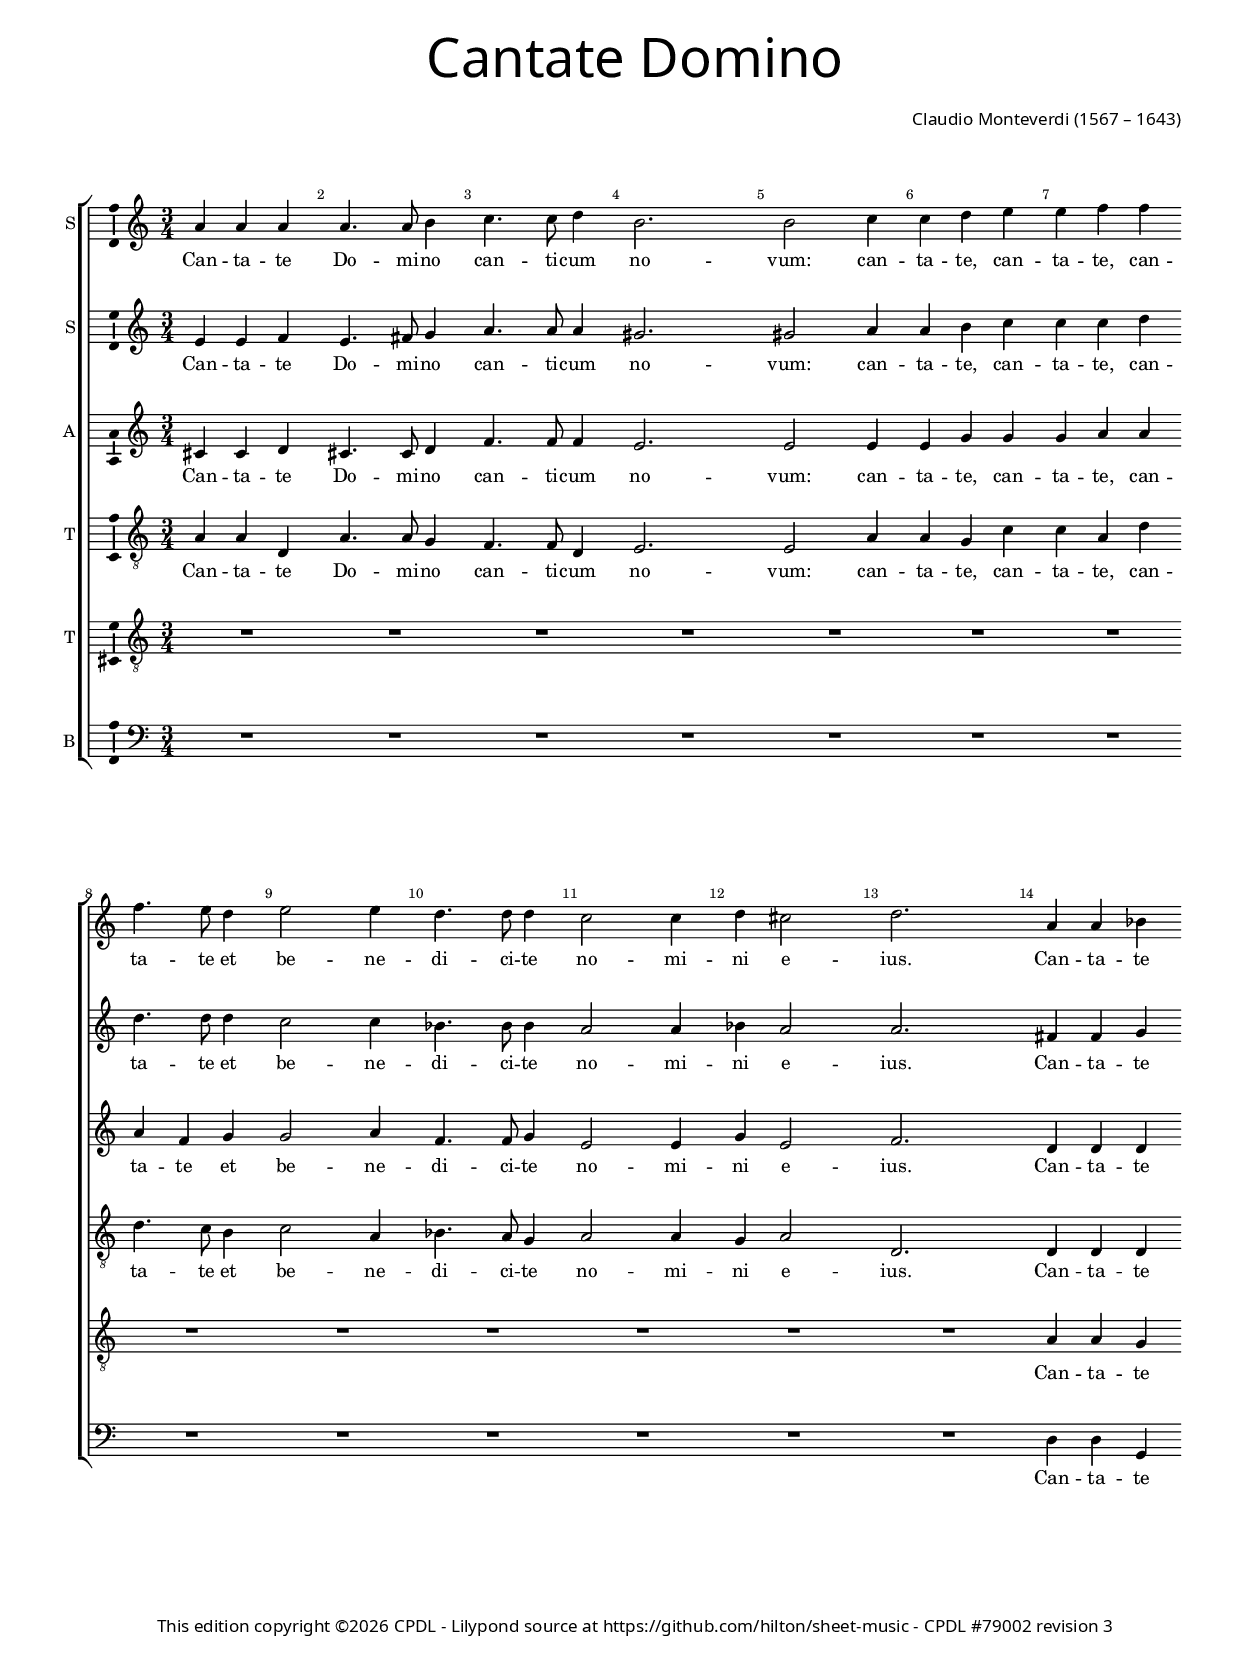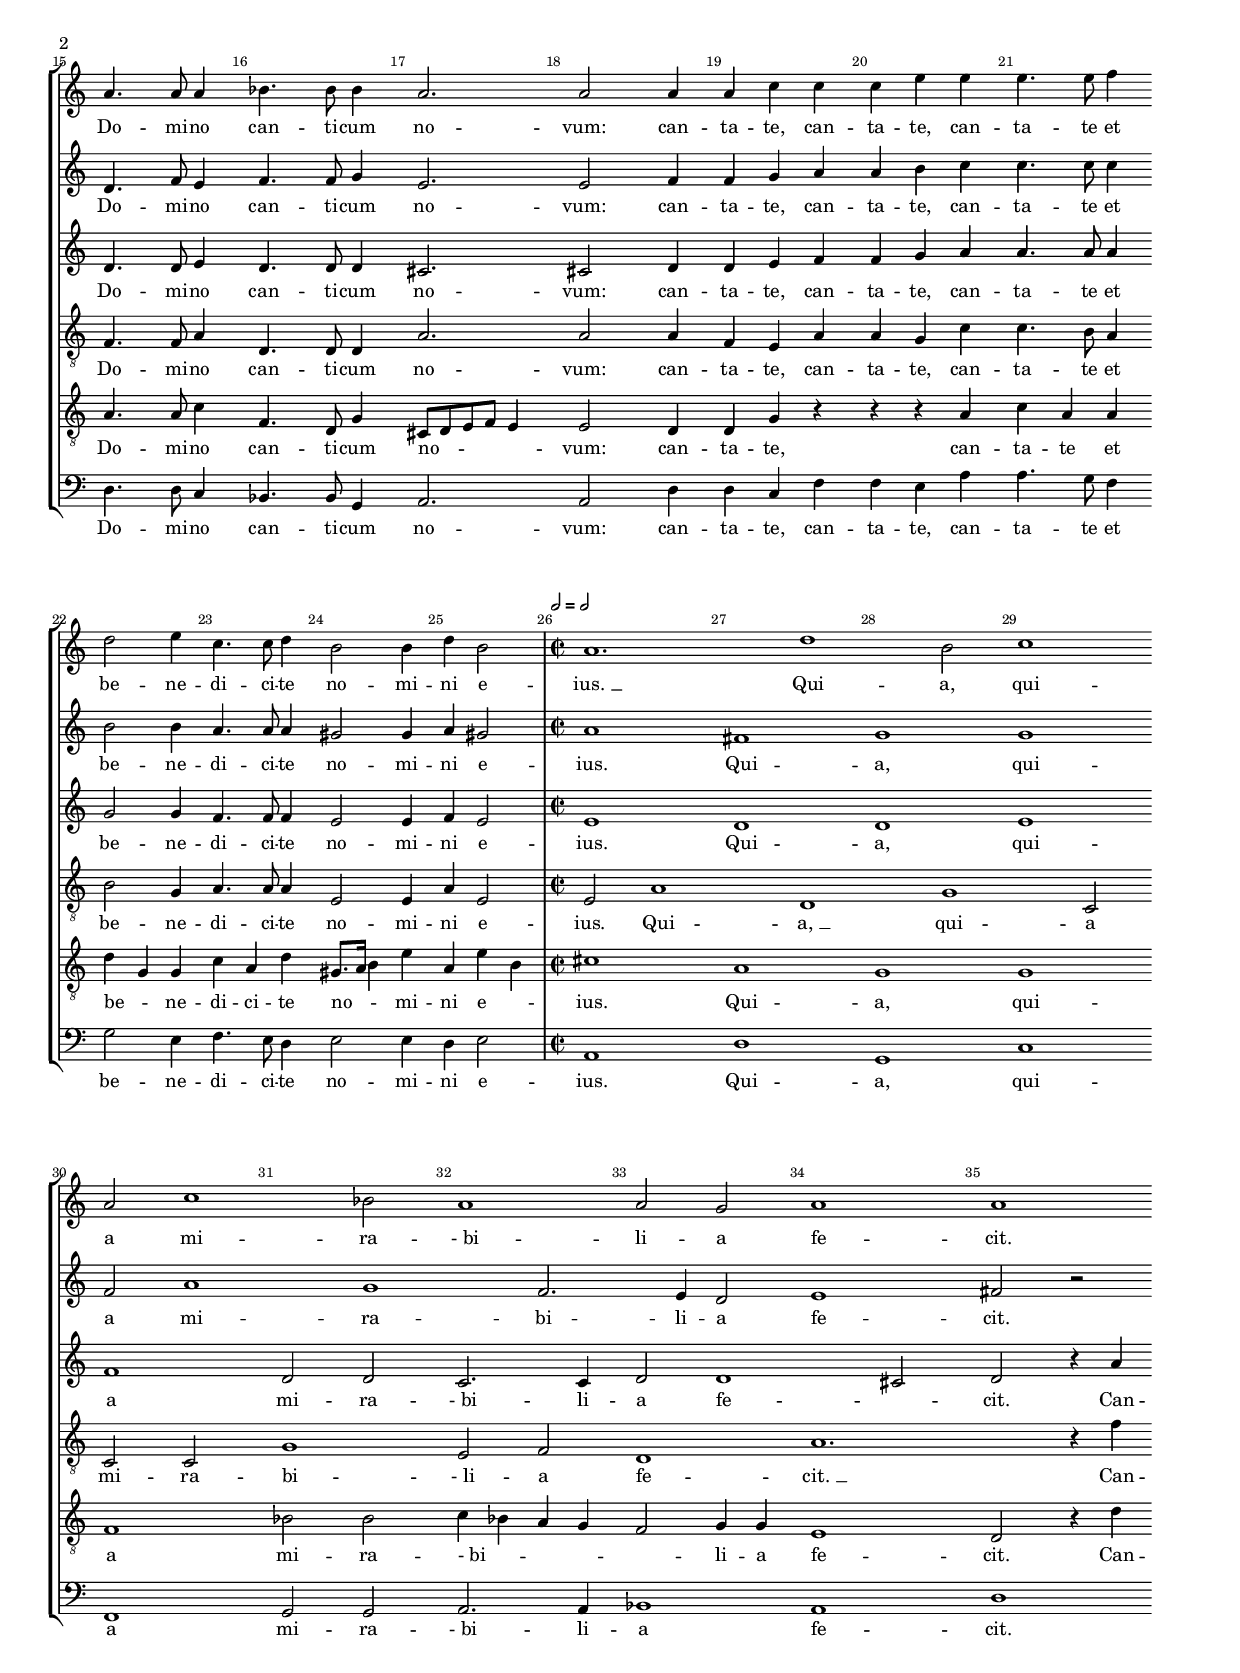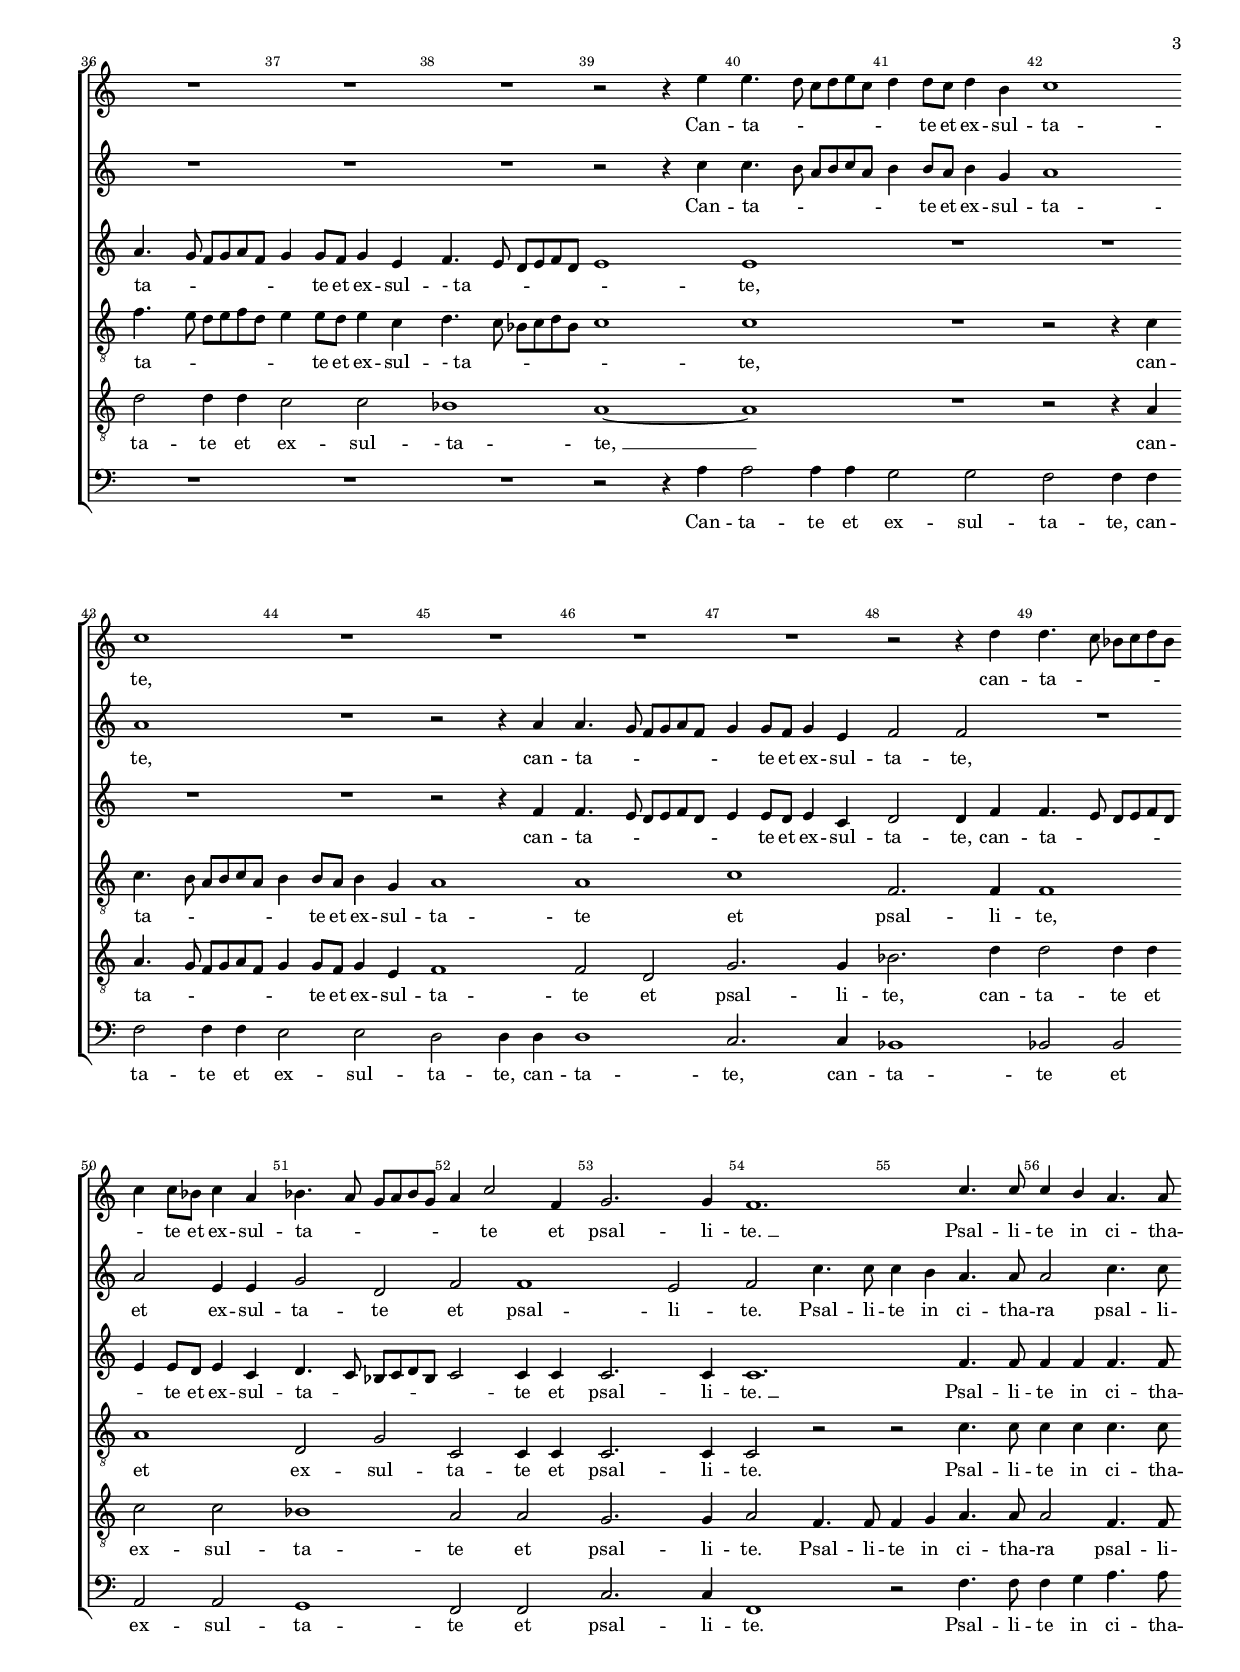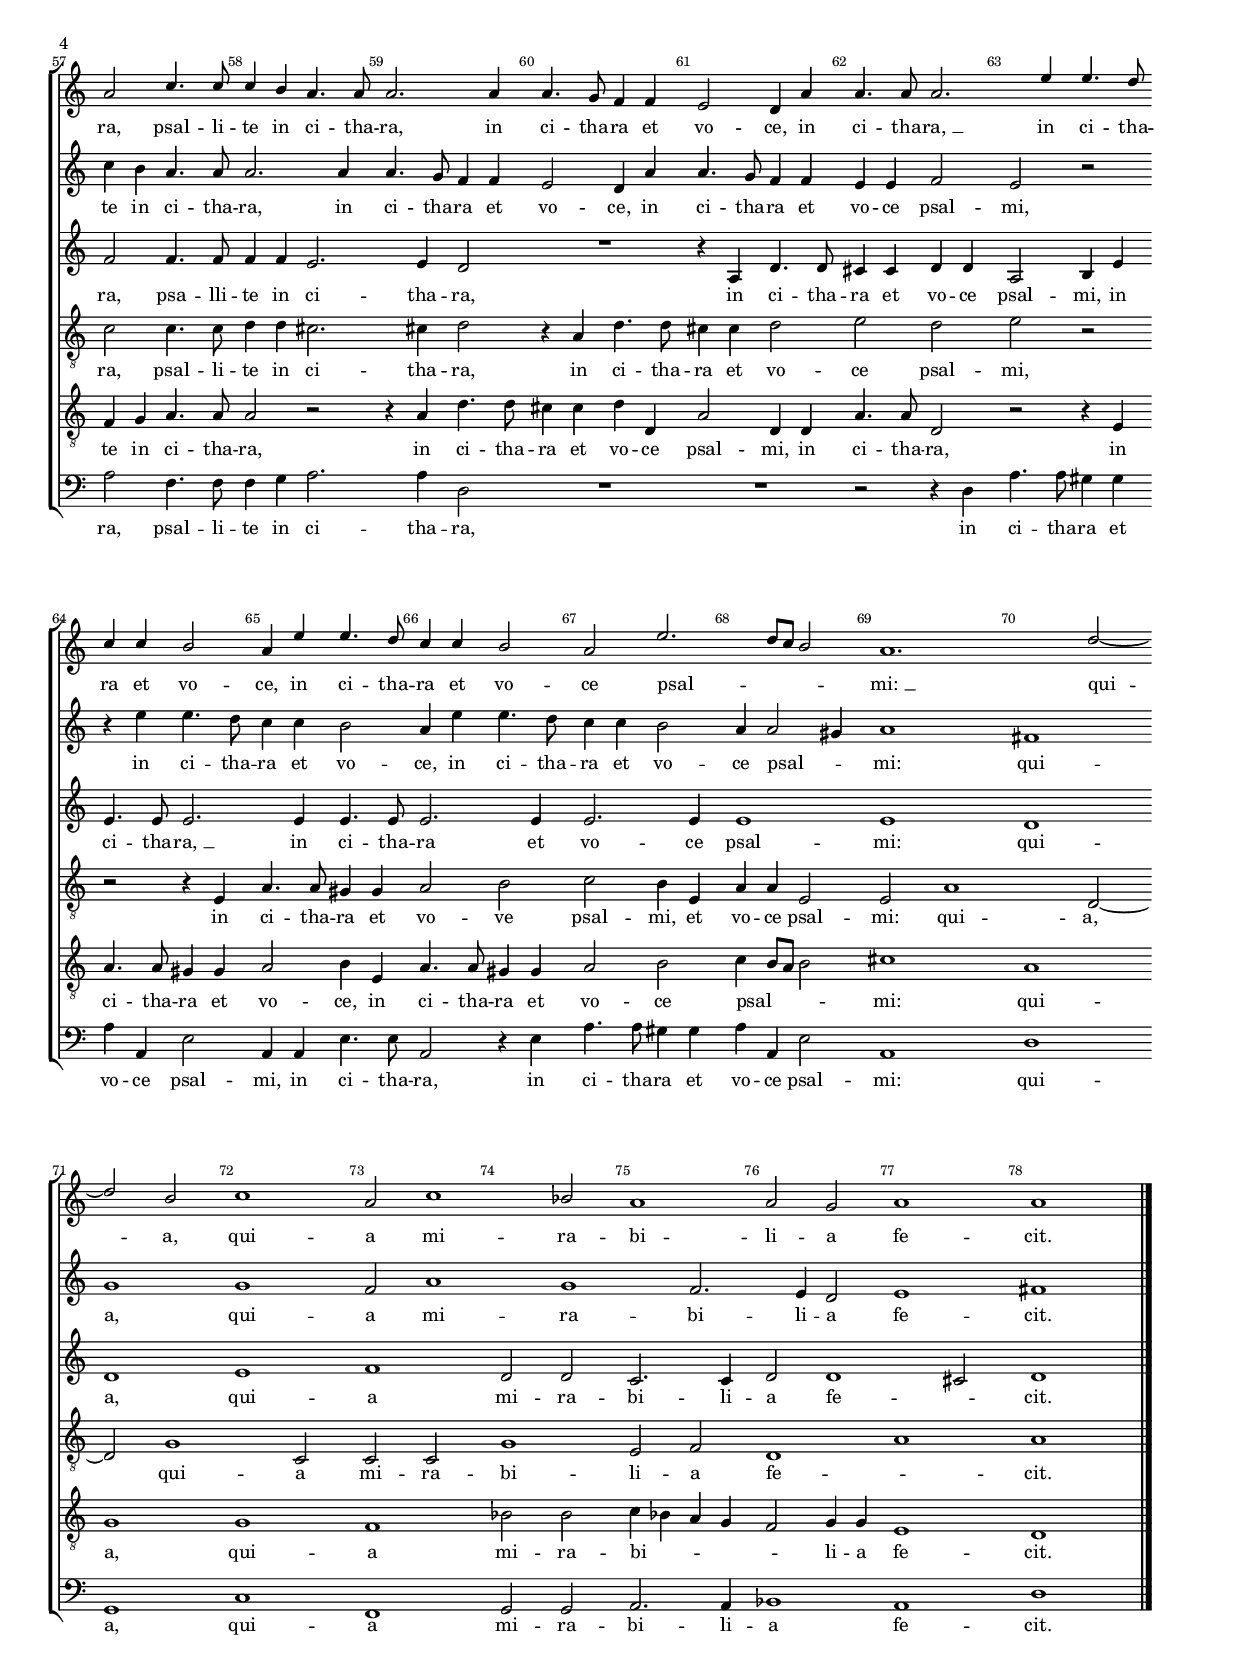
% Copyright ©2023 Peter Hilton - https://github.com/hilton
% Based on CPDL #12928?

\version "2.24.2"
revision = "3"
\pointAndClickOff

#(set-global-staff-size 15)

\paper {
	#(define fonts (make-pango-font-tree "Century Schoolbook L" "Source Sans Pro" "Luxi Mono" (/ 15 20)))
	annotate-spacing = ##f
	two-sided = ##t
	top-margin = 15\mm
	inner-margin = 15\mm
	outer-margin = 10\mm
	bottom-margin = 10\mm
	markup-system-spacing = #'( (padding . 8) )
	system-system-spacing = #'( (basic-distance . 20) (stretchability . 100) )
  	ragged-bottom = ##f
	ragged-last-bottom = ##t
	indent = 0
} 

year = #(strftime "©%Y" (localtime (current-time)))

\header {
	title = \markup \medium \fontsize #6 \override #'(font-name . "Source Sans Pro Light") {
		"Cantate Domino"
	}
	composer = \markup \sans {
		\vspace #2
		\column {
			\line { \with-url #"http://en.wikipedia.org/wiki/Claudio_Monteverdi" "Claudio Monteverdi" (1567 – 1643) }
		}
	}
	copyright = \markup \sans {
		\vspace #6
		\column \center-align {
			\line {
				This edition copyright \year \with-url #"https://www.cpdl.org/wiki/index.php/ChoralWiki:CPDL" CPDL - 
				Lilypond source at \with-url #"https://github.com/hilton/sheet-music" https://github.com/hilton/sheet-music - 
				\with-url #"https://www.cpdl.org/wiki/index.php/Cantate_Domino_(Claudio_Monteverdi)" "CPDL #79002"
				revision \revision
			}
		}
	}
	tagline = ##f
}

\layout {
  	ragged-right = ##f
  	ragged-last = ##f
	\context {
		\Score
		\override BarNumber #'self-alignment-X = #CENTER
		\override BarNumber #'break-visibility = #'#(#f #t #t)
		\override SpanBar #'transparent = ##t
		\override BarLine #'transparent = ##t
%		\remove "Metronome_mark_engraver"
		\override VerticalAxisGroup #'staff-staff-spacing = #'((basic-distance . 10) (stretchability . 100))
	}
	\context {
		\Staff
	}
	\context { 
		\Voice 
		\override NoteHead #'style = #'baroque
		\consists "Horizontal_bracket_engraver"
		\consists "Ambitus_engraver"
	}
	\context {
		\Score
		proportionalNotationDuration = #(ly:make-moment 1 8)
      \override SpacingSpanner #'uniform-stretching = ##t
	}
}


global= { 
	\key c \major
	\tempo 2 = 52
	\time 4/2
	\set Staff.midiInstrument = "choir aahs"
	\accidentalStyle "forget"
}

showBarLine = {
	\once \override Score.BarLine #'transparent = ##f
	\once \override Score.SpanBar #'transparent = ##f 
}
ficta = { \once \set suggestAccidentals = ##t }


sopranoA =  \relative a' {
  \clef "treble" \time 3/4 \key c \major | % 1
  a4 a4 a4 | % 2
  a4. a8 b4 | % 3
  c4. c8 d4 | % 4
  b2. | % 5
  b2 c4 | % 6
  c4 d4 e4 | % 7
  e4 f4 f4 | \break % 8
  f4. e8 d4 | % 9
  e2 e4 | \barNumberCheck #10
  d4. d8 d4 | % 11
  c2 c4 | % 12
  d4 cis2 | % 13
  d2. | % 14
  a4 a4 bes4 | \break % 15
  a4. a8 a4 | % 16
  bes4. bes8 bes4 | % 17
  a2. | % 18
  a2 a4 | % 19
  a4 c4 c4 | \barNumberCheck #20
  c4 e4 e4 | % 21
  e4. e8 f4 | \break % 22
  d2 e4 | % 23
  c4. c8 d4 | % 24
  b2 b4 | % 25
  d4 b2 \showBarLine | % 26
  \time 2/2  a1. d1 b2 | % 29
  c1 | \barNumberCheck #30
  a2 c1 bes2 | % 32
  a1 | % 33
  a2 g2 | % 34
  a1 | % 35
  a1 | \break % 36
  R1*2 | % 38
  R1 | % 39
  r2 r4 e'4 | \barNumberCheck #40
  e4. d8 c8 d8 e8
  c8 | % 41
  d4 d8 c8 d4 b4 | % 42
  c1 | % 43
  c1 | % 44
  R1*4 | % 48
  r2 r4 d4 | % 49
  d4. c8 bes8 c8 d8
  bes8 | \break \barNumberCheck #50
  c4 c8 bes8 c4 a4 | % 51
  bes4. a8 g8 a8 bes8 \stemUp
  g8 | % 52
  a4 c2 f,4 | % 53
  g2. g4 | % 54
  f1. c'4. c8 | % 56
  c4 b4 a4. a8 | % 57
  a2 c4. c8 | % 58
  c4 b4 a4. a8 | % 59
  a2. a4 | \barNumberCheck #60
  a4. g8 f4 f4 | % 61
  e2 d4 a'4 | % 62
  a4. a8 a2. e'4 e4. d8 | % 64
  c4 c4 b2 | % 65
  a4 e'4 e4. d8 | % 66
  c4 c4 b2 | % 67
  a2 e'2. d8 c8 b2 | % 69
  a1. d2 ~ | % 71
  d2 b2 | % 72
  c1 | % 73
  a2 c1 bes2 | % 75
  a1 | % 76
  a2 g2 | % 77
  a1 | % 78
  a1 \showBarLine \bar "|."
}

sopranoALyrics =  \lyricmode {
  \set
  ignoreMelismata = ##t Can -- ta -- te Do -- mi -- no can -- ti --
  cum no -- "vum:" can -- ta -- "te," can -- ta -- "te," can -- ta --
  te et be -- ne -- di -- ci -- te no -- mi -- ni e -- "ius." Can --
  ta -- te Do -- mi -- no can -- ti -- cum no -- "vum:" can -- ta --
  "te," can -- ta -- "te," can -- ta -- te et be -- ne -- di -- ci --
  te no -- mi -- ni e -- "ius. " __ Qui -- "a," qui -- a
  mi -- ra -- "- bi" -- li -- a fe -- "cit." Can -- ta --
  _ _ _ _ _ _ te et ex -- sul -- ta --
  "te," can -- ta -- _ _ _ _ _ _ te et
  ex -- sul -- ta -- _ _ _ _ _ _ te et
  psal -- li -- "te. " __ Psal -- li -- te in ci -- tha -- "ra,"
  psal -- li -- te in ci -- tha -- "ra," in ci -- tha -- ra et vo --
  "ce," in ci -- tha -- "ra, " __ in ci -- tha -- ra et vo --
  "ce," in ci -- tha -- ra et vo -- ce psal -- _ _
  _ "mi: " __ qui -- _ "a," qui -- a mi -- ra
  -- bi -- li -- a fe -- "cit."
}

sopranoB =  \relative e' {
  \clef "treble" \time 3/4 \key c \major | % 1
  e4 e4 f4 | % 2
  e4. fis8 g4 | % 3
  a4. a8 a4 | % 4
  gis2. | % 5
  gis2 a4 | % 6
  a4 b4 c4 | % 7
  c4 c4 d4 | % 8
  d4. d8 d4 | % 9
  c2 c4 | \barNumberCheck #10
  bes4. bes8 bes4 | % 11
  a2 a4 | % 12
  bes4 a2 | % 13
  a2. | % 14
  fis4 fis4 g4 | % 15
  d4. f8 e4 | % 16
  f4. f8 g4 | % 17
  e2. | % 18
  e2 f4 | % 19
  f4 g4 a4 | \barNumberCheck #20
  a4 b4 c4 | % 21
  c4. c8 c4 | % 22
  b2 b4 | % 23
  a4. a8 a4 | % 24
  gis2 gis4 | % 25
  a4 gis2 | % 26
  \tempo \markup {
    \rhythm { 2[s] } = \rhythm { 2[s] }
  }
  \time 2/2  a1 | % 27
  fis1 | % 28
  g1 | % 29
  g1 | \barNumberCheck #30
  f2 a1 g1 f2. e4 d2 | % 34
  e1 | % 35
  fis2 r2 | % 36
  R1*2 | % 38
  R1 | % 39
  r2 r4 c'4 | \barNumberCheck #40
  c4. b8 a8 b8 c8 a8
  | % 41
  b4 b8 a8 b4 g4 | % 42
  a1 | % 43
  a1 | % 44
  R1 | % 45
  r2 r4 a4 | % 46
  a4. g8 f8 g8 a8 f8 | % 47
  g4 g8 f8 g4 e4 | % 48
  f2 f2 | % 49
  R1 | \barNumberCheck #50
  a2 e4 e4 | % 51
  g2 d2 | % 52
  f2 f1 e2 | % 54
  f2 c'4. c8 | % 55
  c4 b4 a4. a8 | % 56
  a2 c4. c8 | % 57
  c4 b4 a4. a8 | % 58
  a2. a4 | % 59
  a4. g8 f4 f4 | \barNumberCheck #60
  e2 d4 a'4 | % 61
  a4. g8 f4 f4 | % 62
  e4 e4 f2 | % 63
  e2 r2 | % 64
  r4 e'4 e4. d8 | % 65
  c4 c4 b2 | % 66
  a4 e'4 e4. d8 | % 67
  c4 c4 b2 | % 68
  a4 a2 gis4 | % 69
  a1 | \barNumberCheck #70
  fis1 | % 71
  g1 | % 72
  g1 | % 73
  f2 a1 g1 f2. e4 d2 | % 77
  e1 | % 78
  fis1 \bar "|."
}

sopranoBLyrics =  \lyricmode {
  \set
  ignoreMelismata = ##t Can -- ta -- te Do -- mi -- no can -- ti --
  cum no -- "vum:" can -- ta -- "te," can -- ta -- "te," can -- ta --
  te et be -- ne -- di -- ci -- te no -- mi -- ni e -- "ius." Can --
  ta -- te Do -- mi -- no can -- ti -- cum no -- "vum:" can -- ta --
  "te," can -- ta -- "te," can -- ta -- te et be -- ne -- di -- ci --
  te no -- mi -- ni e -- "ius." Qui -- "a," qui -- a mi -- ra
  -- bi -- li -- a fe -- "cit." Can -- ta -- _
  _ _ _ _ _ te et ex -- sul -- ta -- "te,"
  can -- ta -- _ _ _ _ _ _ te et ex --
  sul -- ta -- "te," et ex -- sul -- ta -- te et psal -- li --
  "te." Psal -- li -- te in ci -- tha -- ra psal -- li -- te in ci --
  tha -- "ra," in ci -- tha -- ra et vo -- "ce," in ci -- tha -- ra et
  vo -- ce psal -- "mi," in ci -- tha -- ra et vo -- "ce," in ci --
  tha -- ra et vo -- ce psal -- _ "mi:" qui -- "a," qui -- a mi
  -- ra -- bi -- li -- a fe -- "cit."
}

alto =  \relative cis' {
  \clef "treble" \time 3/4 \key c \major | % 1
  cis4 cis4 d4 | % 2
  cis4. cis8 d4 | % 3
  f4. f8 f4 | % 4
  e2. | % 5
  e2 e4 | % 6
  e4 g4 g4 | % 7
  g4 a4 a4 | % 8
  a4 f4 g4 | % 9
  g2 a4 | \barNumberCheck #10
  f4. f8 g4 | % 11
  e2 e4 | % 12
  g4 e2 | % 13
  f2. | % 14
  d4 d4 d4 | % 15
  d4. d8 e4 | % 16
  d4. d8 d4 | % 17
  cis2. | % 18
  cis2 d4 | % 19
  d4 e4 f4 | \barNumberCheck #20
  f4 g4 a4 | % 21
  a4. a8 a4 | % 22
  g2 g4 | % 23
  f4. f8 f4 | % 24
  e2 e4 | % 25
  f4 e2 | % 26
  \time 2/2  e1 | % 27
  d1 | % 28
  d1 | % 29
  e1 | \barNumberCheck #30
  f1 | % 31
  d2 d2 | % 32
  c2. c4 | % 33
  d2 d1 cis2 | % 35
  d2 r4 a'4 | % 36
  a4. g8 f8 g8 a8 f8 | % 37
  g4 g8 f8 g4 e4 | % 38
  f4. e8 d8 e8 f8 d8 | % 39
  e1 | \barNumberCheck #40
  e1 | % 41
  R1*3 | % 44
  R1 | % 45
  r2 r4 f4 | % 46
  f4. e8 d8 e8 f8 d8 | % 47
  e4 e8 d8 e4 c4 | % 48
  d2 d4 f4 | % 49
  f4. e8 d8 e8 f8 d8 |
  \barNumberCheck #50
  e4 e8 d8 e4 c4 | % 51
  d4. c8 bes8 c8 d8 \stemUp
  bes8 | % 52
  c2 c4 c4 | % 53
  c2. c4 | % 54
  c1. f4. f8 | % 56
  f4 f4 f4. f8 | % 57
  f2 f4. f8 | % 58
  f4 f4 e2. e4 d2 | \barNumberCheck #60
  R1 | % 61
  r4 a4 d4. d8 | % 62
  cis4 cis4 d4 d4 | % 63
  a2 b4 e4 | % 64
  e4. e8 e2. e4 e4. e8 | % 66
  e2. e4 | % 67
  e2. e4 | % 68
  e1 | % 69
  e1 | \barNumberCheck #70
  d1 | % 71
  d1 | % 72
  e1 | % 73
  f1 | % 74
  d2 d2 | % 75
  c2. c4 | % 76
  d2 d1 cis2 | % 78
  d1 \bar "|."
}

altoLyrics =  \lyricmode {
  \set
  ignoreMelismata = ##t Can -- ta -- te Do -- mi -- no can -- ti --
  cum no -- "vum:" can -- ta -- "te," can -- ta -- "te," can -- ta --
  te et be -- ne -- di -- ci -- te no -- mi -- ni e -- "ius." Can --
  ta -- te Do -- mi -- no can -- ti -- cum no -- "vum:" can -- ta --
  "te," can -- ta -- "te," can -- ta -- te et be -- ne -- di -- ci --
  te no -- mi -- ni e -- "ius." Qui -- "a," qui -- a mi -- ra --
  "- bi" -- li -- a fe -- _ "cit." Can -- ta -- _
  _ _ _ _ _ te et ex -- sul -- "- ta" --
  _ _ _ _ _ _ "te," can -- ta -- _
  _ _ _ _ _ te et ex -- sul -- ta -- "te,"
  can -- ta -- _ _ _ _ _ _ te et ex --
  sul -- ta -- _ _ _ _ _ _ te et psal --
  li -- "te. " __ Psal -- li -- te in ci -- tha -- "ra," psa --
  lli -- te in ci -- tha -- "ra," in ci -- tha -- ra et vo --
  ce psal -- "mi," in ci -- tha -- "ra, " __ in ci -- tha -- ra
  et vo -- ce psal -- "mi:" qui -- "a," qui -- a mi -- ra -- bi -- li
  -- a fe -- _ "cit."
}

tenorA =  \relative a {
  \clef "treble_8" \time 3/4 \key c \major \transposition c | % 1
  a4 a4 d,4 | % 2
  a'4. a8 g4 | % 3
  f4. f8 d4 | % 4
  e2. | % 5
  e2 a4 | % 6
  a4 g4 c4 | % 7
  c4 a4 d4 | % 8
  d4. c8 b4 | % 9
  c2 a4 | \barNumberCheck #10
  bes4. a8 g4 | % 11
  a2 a4 | % 12
  g4 a2 | % 13
  d,2. | % 14
  d4 d4 d4 | % 15
  f4. f8 a4 | % 16
  d,4. d8 d4 | % 17
  a'2. | % 18
  a2 a4 | % 19
  f4 e4 a4 | \barNumberCheck #20
  a4 g4 c4 | % 21
  c4. b8 a4 | % 22
  b2 g4 | % 23
  a4. a8 a4 | % 24
  e2 e4 | % 25
  a4 e2 | % 26
  \time 2/2  e2 a1 d,1 g1 c,2 | \barNumberCheck #30
  c2 c2 | % 31
  g'1 | % 32
  e2 f2 | % 33
  d1 | % 34
  a'1. r4 f'4 | % 36
  f4. e8 d8 e8 f8
  d8 | % 37
  e4 e8 d8 e4 c4 | % 38
  d4. c8 bes8 c8 d8
  bes8 | % 39
  c1 | \barNumberCheck #40
  c1 | % 41
  R1 | % 42
  r2 r4 c4 | % 43
  c4. b8 a8 b8 c8 a8
  | % 44
  b4 b8 a8 b4 g4 | % 45
  a1 | % 46
  a1 | % 47
  c1 | % 48
  f,2. f4 | % 49
  f1 | \barNumberCheck #50
  a1 | % 51
  d,2 g2 | % 52
  c,2 c4 c4 | % 53
  c2. c4 | % 54
  c2 r2 | % 55
  r2 c'4. c8 | % 56
  c4 c4 c4. c8 | % 57
  c2 c4. c8 | % 58
  d4 d4 cis2. cis4 d2 | \barNumberCheck #60
  r4 a4 d4. d8 | % 61
  cis4 cis4 d2 | % 62
  e2 d2 | % 63
  e2 r2 | % 64
  r2 r4 e,4 | % 65
  a4. a8 gis4 gis4 | % 66
  a2 b2 | % 67
  c2 b4 e,4 | % 68
  a4 a4 e2 | % 69
  e2 a1 d,2 ~ | % 71
  d2 g1 c,2 | % 73
  c2 c2 | % 74
  g'1 | % 75
  e2 f2 | % 76
  d1 | % 77
  a'1 | % 78
  a1 \bar "|."
}

tenorALyrics =  \lyricmode {
  \set
  ignoreMelismata = ##t Can -- ta -- te Do -- mi -- no can -- ti --
  cum no -- "vum:" can -- ta -- "te," can -- ta -- "te," can -- ta --
  te et be -- ne -- di -- ci -- te no -- mi -- ni e -- "ius." Can --
  ta -- te Do -- mi -- no can -- ti -- cum no -- "vum:" can -- ta --
  "te," can -- ta -- "te," can -- ta -- te et be -- ne -- di -- ci --
  te no -- mi -- ni e -- "ius." Qui -- "a, " __ qui --
   a mi -- ra -- bi -- "- li" -- a fe -- "cit. " __ Can --
  ta -- _ _ _ _ _ _ te et ex -- sul --
  "- ta" -- _ _ _ _ _ _ "te," can -- ta
  -- _ _ _ _ _ _ te et ex -- sul -- ta
  -- te et psal -- li -- "te," et ex -- sul -- ta -- te et psal -- li
  -- "te." Psal -- li -- te in ci -- tha -- "ra," psal -- li -- te in
  ci -- tha -- "ra," in ci -- tha -- ra et vo -- ce psal --
  "mi," in ci -- tha -- ra et vo -- ve psal -- "mi," et vo -- ce psal
  -- "mi:" qui -- "a, " ___ qui -- a mi -- ra -- bi
  -- li -- a fe -- _ "cit."
}

tenorB =  \relative a {
  \clef "treble_8" \time 3/4 \key c \major | % 1
  R2.*6 | % 7
  R2.*7 | % 14
  a4 a4 g4 | % 15
  a4. a8 c4 | % 16
  f,4. d8 g4 | % 17
  cis,8 d8 e8 f8 e4 | % 18
  e2 d4 | % 19
  d4 g4 r4 | \barNumberCheck #20
  r4 r4 a4 | % 21
  c4 a4 a4 | % 22
  d4 g,4 g4 | % 23
  c4 a4 d4 | % 24
  gis,8. a16 b4 e4 | % 25
  a,4 e'4 b4 | % 26
  \time 2/2  cis1 | % 27
  a1 | % 28
  g1 | % 29
  g1 | \barNumberCheck #30
  f1 | % 31
  bes2 bes2 | % 32
  c4 bes4 a4 g4 | % 33
  f2 g4 g4 | % 34
  e1 | % 35
  d2 r4 d'4 | % 36
  d2 d4 d4 | % 37
  c2 c2 | % 38
  bes1 | % 39
  a1 ~ | \barNumberCheck #40
  a1 | % 41
  R1 | % 42
  r2 r4 a4 | % 43
  a4. g8 f8 g8 a8 f8 | % 44
  g4 g8 f8 g4 e4 | % 45
  f1 | % 46
  f2 d2 | % 47
  g2. g4 | % 48
  bes2. d4 | % 49
  d2 d4 d4 | \barNumberCheck #50
  c2 c2 | % 51
  bes1 | % 52
  a2 a2 | % 53
  g2. g4 | % 54
  a2 f4. f8 | % 55
  f4 g4 a4. a8 | % 56
  a2 f4. f8 | % 57
  f4 g4 a4. a8 | % 58
  a2 r2 | % 59
  r4 a4 d4. d8 | \barNumberCheck #60
  cis4 cis4 d4 d,4 | % 61
  a'2 d,4 d4 | % 62
  a'4. a8 d,2 | % 63
  r2 r4 e4 | % 64
  a4. a8 gis4 gis4 | % 65
  a2 b4 e,4 | % 66
  a4. a8 gis4 gis4 | % 67
  a2 b2 | % 68
  c4 b8 a8 b2 | % 69
  cis1 | \barNumberCheck #70
  a1 | % 71
  g1 | % 72
  g1 | % 73
  f1 | % 74
  bes2 bes2 | % 75
  c4 bes4 a4 g4 | % 76
  f2 g4 g4 | % 77
  e1 | % 78
  d1 \bar "|."
}

tenorBLyrics =  \lyricmode {
  \set
  ignoreMelismata = ##t Can -- ta -- te Do -- mi -- no can -- ti --
  cum no -- _ _ _ _ "vum:" can -- ta -- "te," can
  -- ta -- te et be -- _ ne -- di -- ci -- te no -- _ _
  mi -- ni e -- _ "ius." Qui -- "a," qui -- a mi -- ra -- "- bi"
  -- _ _ _ _ li -- a fe -- "cit." Can -- ta -- te
  et ex -- sul -- "- ta" -- "te, " __ _ can -- ta -- _ _
  _ _ _ _ te et ex -- sul -- ta -- te et psal --
  li -- "te," can -- ta -- te et ex -- sul -- ta -- te et psal -- li
  -- "te." Psal -- li -- te in ci -- tha -- ra psal -- li -- te in ci
  -- tha -- "ra," in ci -- tha -- ra et vo -- ce psal -- "mi," in ci
  -- tha -- "ra," in ci -- tha -- ra et vo -- "ce," in ci -- tha -- ra
  et vo -- ce psal -- _ _ _ "mi:" qui -- "a," qui -- a
  mi -- ra -- bi -- _ _ _ _ li -- a fe -- "cit."
}

bass =  \relative d {
  \clef "bass" \time 3/4 \key c \major | % 1
  R2.*6 | % 7
  R2.*7 | % 14
  d4 d4 g,4 | % 15
  d'4. d8 c4 | % 16
  bes4. bes8 g4 | % 17
  a2. | % 18
  a2 d4 | % 19
  d4 c4 f4 | \barNumberCheck #20
  f4 e4 a4 | % 21
  a4. g8 f4 | % 22
  g2 e4 | % 23
  f4. e8 d4 | % 24
  e2 e4 | % 25
  d4 e2 | % 26
  \time 2/2  a,1 | % 27
  d1 | % 28
  g,1 | % 29
  c1 | \barNumberCheck #30
  f,1 | % 31
  g2 g2 | % 32
  a2. a4 | % 33
  bes1 | % 34
  a1 | % 35
  d1 | % 36
  R1*2 | % 38
  R1 | % 39
  r2 r4 a'4 | \barNumberCheck #40
  a2 a4 a4 | % 41
  g2 g2 | % 42
  f2 f4 f4 | % 43
  f2 f4 f4 | % 44
  e2 e2 | % 45
  d2 d4 d4 | % 46
  d1 | % 47
  c2. c4 | % 48
  bes1 | % 49
  bes2 bes2 | \barNumberCheck #50
  a2 a2 | % 51
  g1 | % 52
  f2 f2 | % 53
  c'2. c4 | % 54
  f,1 | % 55
  r2 f'4. f8 | % 56
  f4 g4 a4. a8 | % 57
  a2 f4. f8 | % 58
  f4 g4 a2. a4 d,2 | \barNumberCheck #60
  R1*2 | % 62
  r2 r4 d4 | % 63
  a'4. a8 gis4 gis4 | % 64
  a4 a,4 e'2 | % 65
  a,4 a4 e'4. e8 | % 66
  a,2 r4 e'4 | % 67
  a4. a8 gis4 gis4 | % 68
  a4 a,4 e'2 | % 69
  a,1 | \barNumberCheck #70
  d1 | % 71
  g,1 | % 72
  c1 | % 73
  f,1 | % 74
  g2 g2 | % 75
  a2. a4 | % 76
  bes1 | % 77
  a1 | % 78
  d1 \bar "|."
}

bassLyrics =  \lyricmode {
  \set
  ignoreMelismata = ##t Can -- ta -- te Do -- mi -- no can -- ti --
  cum no -- "vum:" can -- ta -- "te," can -- ta -- "te," can -- ta --
  te et be -- ne -- di -- ci -- te no -- mi -- ni e -- "ius." Qui --
  "a," qui -- a mi -- ra -- "- bi" -- li -- a fe -- "cit." Can -- ta
  -- te et ex -- sul -- ta -- "te," can -- ta -- te et ex -- sul -- ta
  -- "te," can -- ta -- "te," can -- ta -- te et ex -- sul -- ta -- te
  et psal -- li -- "te." Psal -- li -- te in ci -- tha -- "ra," psal
  -- li -- te in ci -- tha -- "ra," in ci -- tha -- ra et vo --
  ce psal -- "mi," in ci -- tha -- "ra," in ci -- tha -- ra et vo --
  ce psal -- "mi:" qui -- "a," qui -- a mi -- ra -- bi -- li -- a fe
  -- "cit."
}


\score {

    \new StaffGroup
    <<
      \new Staff
      <<
        \set Staff.instrumentName = "S"
        \context Staff <<
          \context Voice = "sopranoA" {  \sopranoA }
          \new Lyrics \lyricsto "sopranoA" { \sopranoALyrics }
        >>
      >>
      
      \new Staff
      <<
        \set Staff.instrumentName = "S"
        \context Staff <<
          \context Voice = "sopranoB" {  \sopranoB }
          \new Lyrics \lyricsto "sopranoB" { \sopranoBLyrics }
        >>
      >>
      
      \new Staff
      <<
        \set Staff.instrumentName = "A"
        \context Staff <<
          \context Voice = "alto" {  \alto }
          \new Lyrics \lyricsto "alto" { \altoLyrics }
        >>
      >>
      
      \new Staff
      <<
        \set Staff.instrumentName = "T"
        \context Staff <<
          \context Voice = "tenorA" {  \tenorA }
          \new Lyrics \lyricsto "tenorA" { \tenorALyrics }
        >>
      >>
      
      \new Staff
      <<
        \set Staff.instrumentName = "T"
        \context Staff <<
          \context Voice = "tenorB" {  \tenorB }
          \new Lyrics \lyricsto "tenorB" { \tenorBLyrics }
        >>
      >>
      
      \new Staff
      <<
        \set Staff.instrumentName = "B"
        \context Staff <<
          \context Voice = "bass" {  \bass }
          \new Lyrics \lyricsto "bass" { \bassLyrics }
        >>
      >>

    >>

%  \midi {\tempo 4 = 100 }
}

